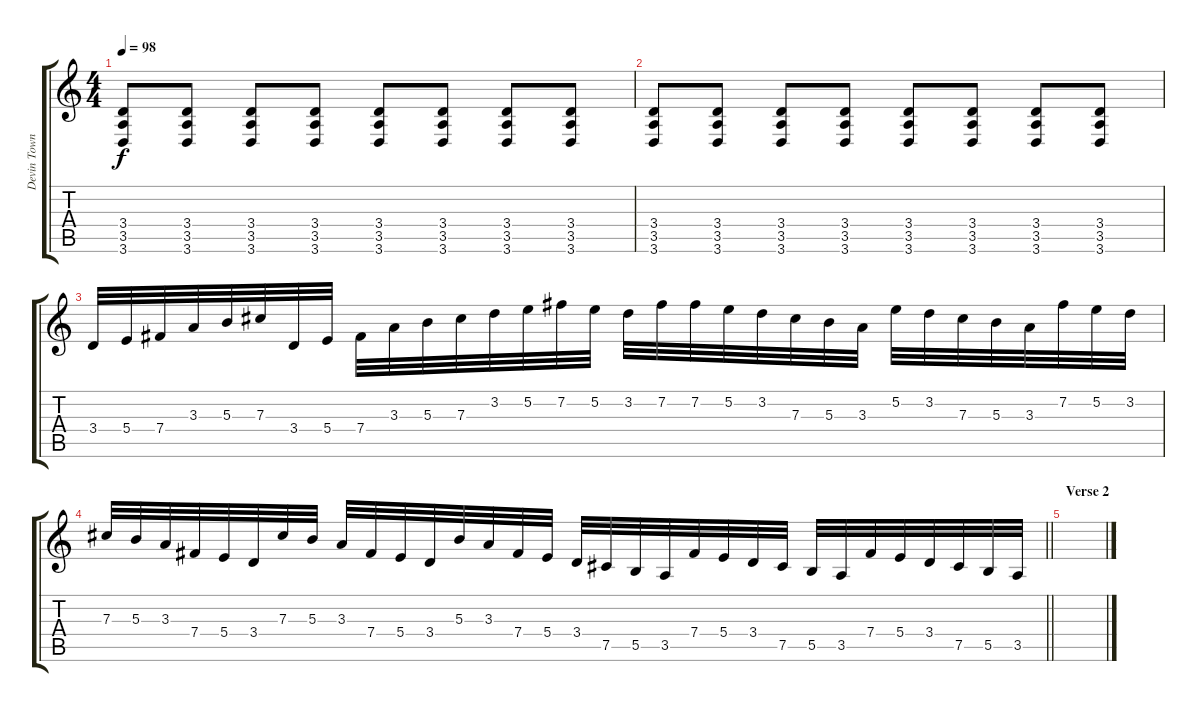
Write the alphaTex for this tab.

\track ("Devin Townsend" "Devin Town") {instrument distortionguitar}
\staff {score tabs}
\tuning (Eb4 B3 Gb3 B2 Gb2 B1) {hide}
\ts (4 4)
\tempo 98
\clef g2
\ks c
(3.4 3.5 3.6).8{dy f} (3.4 3.5 3.6).8 (3.4 3.5 3.6).8 (3.4 3.5 3.6).8 (3.4 3.5 3.6).8 (3.4 3.5 3.6).8 (3.4 3.5 3.6).8 (3.4 3.5 3.6).8 |
(3.4 3.5 3.6).8 (3.4 3.5 3.6).8 (3.4 3.5 3.6).8 (3.4 3.5 3.6).8 (3.4 3.5 3.6).8 (3.4 3.5 3.6).8 (3.4 3.5 3.6).8 (3.4 3.5 3.6).8 |
3.4.32 5.4.32 7.4.32 3.3.32 5.3.32 7.3.32 3.4.32 5.4.32 7.4.32 3.3.32 5.3.32 7.3.32 3.2.32 5.2.32 7.2.32 5.2.32 3.2.32 7.2.32 7.2.32 5.2.32 3.2.32 7.3.32 5.3.32 3.3.32 5.2.32 3.2.32 7.3.32 5.3.32 3.3.32 7.2.32 5.2.32 3.2.32 |
\barLineRight lightlight
7.3.32 5.3.32 3.3.32 7.4.32 5.4.32 3.4.32 7.3.32 5.3.32 3.3.32 7.4.32 5.4.32 3.4.32 5.3.32 3.3.32 7.4.32 5.4.32 3.4.32 7.5.32 5.5.32 3.5.32 7.4.32 5.4.32 3.4.32 7.5.32 5.5.32 3.5.32 7.4.32 5.4.32 3.4.32 7.5.32 5.5.32 3.5.32 |
\section ("" "Verse 2")
